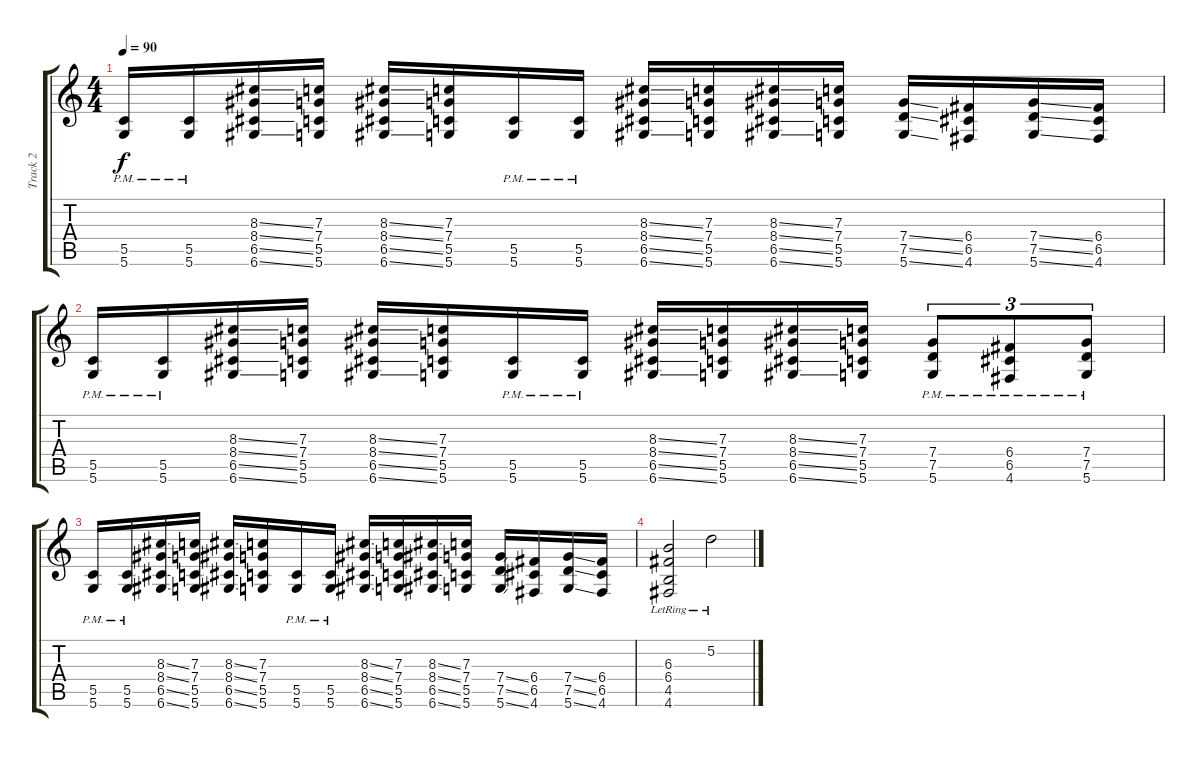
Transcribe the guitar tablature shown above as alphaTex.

\track ("Track 2" "Track 2") {instrument distortionguitar}
\staff {score tabs}
\tuning (D4 A3 F3 C3 G2 D2) {hide}
\ts (4 4)
\tempo 90
\clef g2
\ks c
(5.5{pm} 5.6{pm}).16{dy f} (5.5{pm} 5.6{pm}).16 (8.3{ss} 8.4{ss} 6.5{ss} 6.6{ss}).16 (7.3 7.4 5.5 5.6).16 (8.3{ss} 8.4{ss} 6.5{ss} 6.6{ss}).16 (7.3 7.4 5.5 5.6).16 (5.5{pm} 5.6{pm}).16 (5.5{pm} 5.6{pm}).16 (8.3{ss} 8.4{ss} 6.5{ss} 6.6{ss}).16 (7.3 7.4 5.5 5.6).16 (8.3{ss} 8.4{ss} 6.5{ss} 6.6{ss}).16 (7.3 7.4 5.5 5.6).16 (7.4{ss} 7.5{ss} 5.6{ss}).16 (6.4 6.5 4.6).16 (7.4{ss} 7.5{ss} 5.6{ss}).16 (6.4 6.5 4.6).16 |
(5.5{pm} 5.6{pm}).16 (5.5{pm} 5.6{pm}).16 (8.3{ss} 8.4{ss} 6.5{ss} 6.6{ss}).16 (7.3 7.4 5.5 5.6).16 (8.3{ss} 8.4{ss} 6.5{ss} 6.6{ss}).16 (7.3 7.4 5.5 5.6).16 (5.5{pm} 5.6{pm}).16 (5.5{pm} 5.6{pm}).16 (8.3{ss} 8.4{ss} 6.5{ss} 6.6{ss}).16 (7.3 7.4 5.5 5.6).16 (8.3{ss} 8.4{ss} 6.5{ss} 6.6{ss}).16 (7.3 7.4 5.5 5.6).16 (7.4{pm} 7.5{pm} 5.6{pm}).8{tu (3 2)} (6.4{pm} 6.5{pm} 4.6{pm}).8{tu (3 2)} (7.4{pm} 7.5{pm} 5.6{pm}).8{tu (3 2)} |
(5.5{pm} 5.6{pm}).16 (5.5{pm} 5.6{pm}).16 (8.3{ss} 8.4{ss} 6.5{ss} 6.6{ss}).16 (7.3 7.4 5.5 5.6).16 (8.3{ss} 8.4{ss} 6.5{ss} 6.6{ss}).16 (7.3 7.4 5.5 5.6).16 (5.5{pm} 5.6{pm}).16 (5.5{pm} 5.6{pm}).16 (8.3{ss} 8.4{ss} 6.5{ss} 6.6{ss}).16 (7.3 7.4 5.5 5.6).16 (8.3{ss} 8.4{ss} 6.5{ss} 6.6{ss}).16 (7.3 7.4 5.5 5.6).16 (7.4{ss} 7.5{ss} 5.6{ss}).16 (6.4 6.5 4.6).16 (7.4{ss} 7.5{ss} 5.6{ss}).16 (6.4 6.5 4.6).16 |
(6.3{lr} 6.4{lr} 4.5{lr} 4.6{lr}).2 5.2{lr}.2
